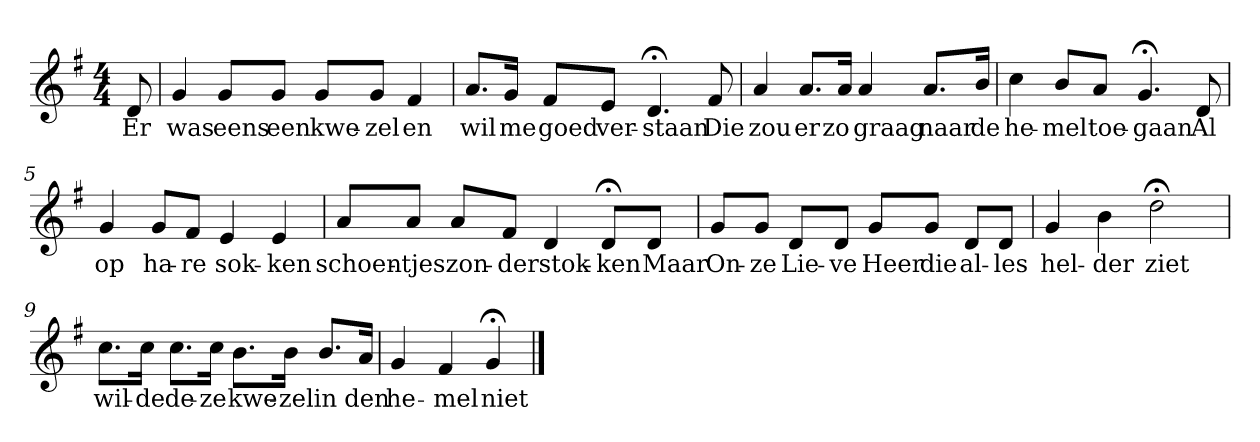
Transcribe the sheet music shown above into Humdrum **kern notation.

**kern	**text
*part1	*part1
*staff1	*staff1
*k[f#]	*
*G:	*
*M4/4	*
*MM120	*
=	=
8d	Er
=1	=1
4g	was
8gL	eens
8gJ	een
8gL	kwe-
8gJ	-zel
4f#	en
=2	=2
8.aL	wil
16gJk	me
8f#L	goed
8eJ	ver-
4.d;<	-staan
8f#	Die
=3	=3
4a	zou
8.aL	er
16aJk	zo
4a	graag
8.aL	naar
16bJk	de
=4	=4
4cc	he-
8bL	-mel
8aJ	toe-
4.g;<	-gaan
8d	Al
=5	=5
4g	op
8gL	ha-
8f#J	-re
4e	sok-
4e	-ken
=6	=6
8aL	schoen-
8aJ	-tjes
8aL	zon-
8f#J	-der
4d	stok-
8d;<L	-ken
8dJ	Maar
=7	=7
8gL	On-
8gJ	-ze
8dL	Lie-
8dJ	-ve
8gL	Heer
8gJ	die
8dL	al-
8dJ	-les
=8	=8
4g	hel-
4b	-der
2dd;<	ziet
=9	=9
8.ccL	wil-
16ccJk	-de
8.ccL	de-
16ccJk	-ze
8.bL	kwe-
16bJk	-zel
8.bL	in
16aJk	den
=10	=10
4g	he-
4f#	-mel
4g;<	niet
==	==
*-	*-
